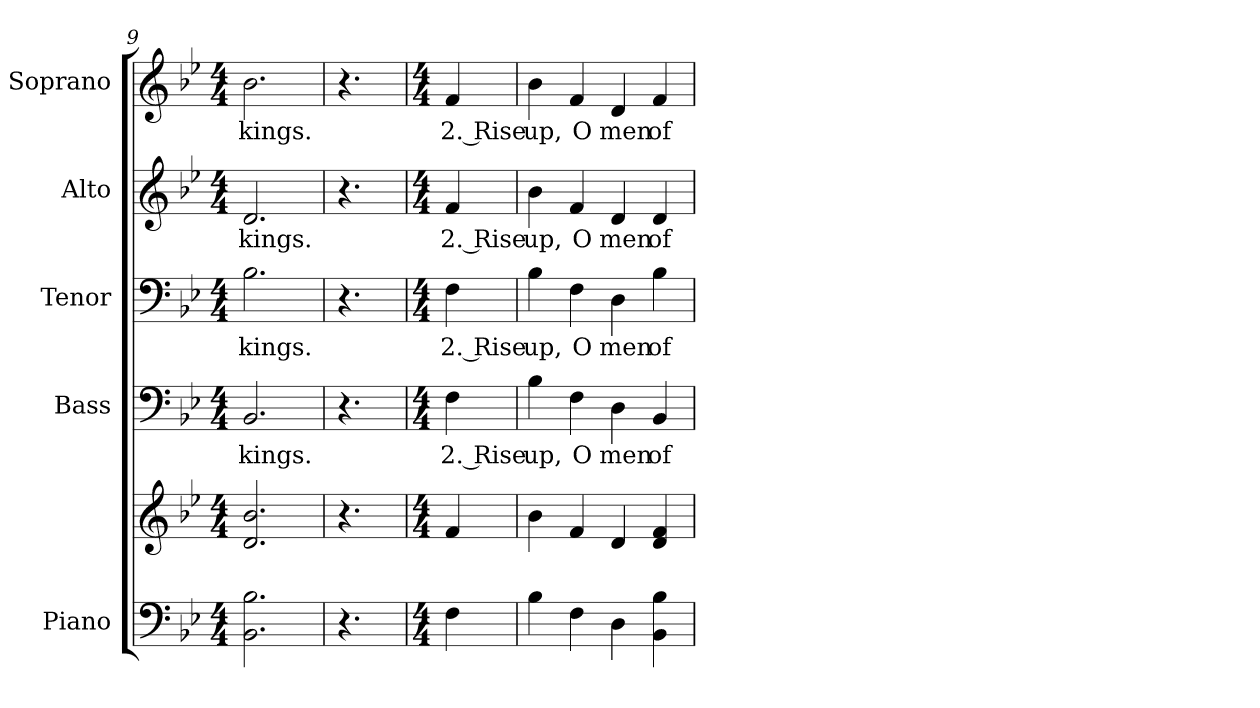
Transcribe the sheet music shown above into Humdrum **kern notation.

**kern	**kern	**kern	**text	**kern	**text	**kern	**text	**kern	**text
*part5	*part5	*part4	*part4	*part3	*part3	*part2	*part2	*part1	*part1
*staff6	*staff5	*staff4	*staff4	*staff3	*staff3	*staff2	*staff2	*staff1	*staff1
*I"Piano	*	*I"Bass	*	*I"Tenor	*	*I"Alto	*	*I"Soprano	*
*I'Pno.	*	*I'B.	*	*I'T.	*	*I'A.	*	*I'S.	*
!!LO:PB:g=z
*clefF4	*clefG2	*clefF4	*	*clefF4	*	*clefG2	*	*clefG2	*
*k[b-e-]	*k[b-e-]	*k[b-e-]	*	*k[b-e-]	*	*k[b-e-]	*	*k[b-e-]	*
*B-:	*B-:	*B-:	*	*B-:	*	*B-:	*	*B-:	*
*M4/4	*M4/4	*M4/4	*	*M4/4	*	*M4/4	*	*M4/4	*
=9	=9	=9	=9	=9	=9	=9	=9	=9	=9
!	!	!	!LO:LY:b:color=#000000	!	!	!	!	!	!
!	!	!	!	!	!LO:LY:b:color=#000000	!	!	!	!
!	!	!	!	!	!	!	!LO:LY:b:color=#000000	!	!
!	!	!	!	!	!	!	!	!	!LO:LY:b:color=#000000
2.BB-i\ 2.B-i	2.di/ 2.b-i	2.BB-i/	kings.	2.B-i\	kings.	2.di/	kings.	2.b-i\	kings.
=10	=10	=10	=10	=10	=10	=10	=10	=10	=10
4.r	4.r	4.r	.	4.r	.	4.r	.	4.r	.
=11	=11	=11	=11	=11	=11	=11	=11	=11	=11
*M4/4	*M4/4	*M4/4	*	*M4/4	*	*M4/4	*	*M4/4	*
!	!	!	!LO:LY:b:color=#000000	!	!	!	!	!	!
!	!	!	!	!	!LO:LY:b:color=#000000	!	!	!	!
!	!	!	!	!	!	!	!LO:LY:b:color=#000000	!	!
!	!	!	!	!	!	!	!	!	!LO:LY:b:color=#000000
4Fi\	4fi/	4Fi\	2. Rise	4Fi\	2. Rise	4fi/	2. Rise	4fi/	2. Rise
=12	=12	=12	=12	=12	=12	=12	=12	=12	=12
!	!	!	!LO:LY:b:color=#000000	!	!	!	!	!	!
!	!	!	!	!	!LO:LY:b:color=#000000	!	!	!	!
!	!	!	!	!	!	!	!LO:LY:b:color=#000000	!	!
!	!	!	!	!	!	!	!	!	!LO:LY:b:color=#000000
4B-i\	4b-i\	4B-i\	up,	4B-i\	up,	4b-i\	up,	4b-i\	up,
!	!	!	!LO:LY:b:color=#000000	!	!	!	!	!	!
!	!	!	!	!	!LO:LY:b:color=#000000	!	!	!	!
!	!	!	!	!	!	!	!LO:LY:b:color=#000000	!	!
!	!	!	!	!	!	!	!	!	!LO:LY:b:color=#000000
4Fi\	4fi/	4Fi\	O	4Fi\	O	4fi/	O	4fi/	O
!	!	!	!LO:LY:b:color=#000000	!	!	!	!	!	!
!	!	!	!	!	!LO:LY:b:color=#000000	!	!	!	!
!	!	!	!	!	!	!	!LO:LY:b:color=#000000	!	!
!	!	!	!	!	!	!	!	!	!LO:LY:b:color=#000000
4Di\	4di/	4Di\	men	4Di\	men	4di/	men	4di/	men
!	!	!	!LO:LY:b:color=#000000	!	!	!	!	!	!
!	!	!	!	!	!LO:LY:b:color=#000000	!	!	!	!
!	!	!	!	!	!	!	!LO:LY:b:color=#000000	!	!
!	!	!	!	!	!	!	!	!	!LO:LY:b:color=#000000
4BB-i\ 4B-i	4di/ 4fi	4BB-i/	of	4B-i\	of	4di/	of	4fi/	of
=	=	=	=	=	=	=	=	=	=
*-	*-	*-	*-	*-	*-	*-	*-	*-	*-
